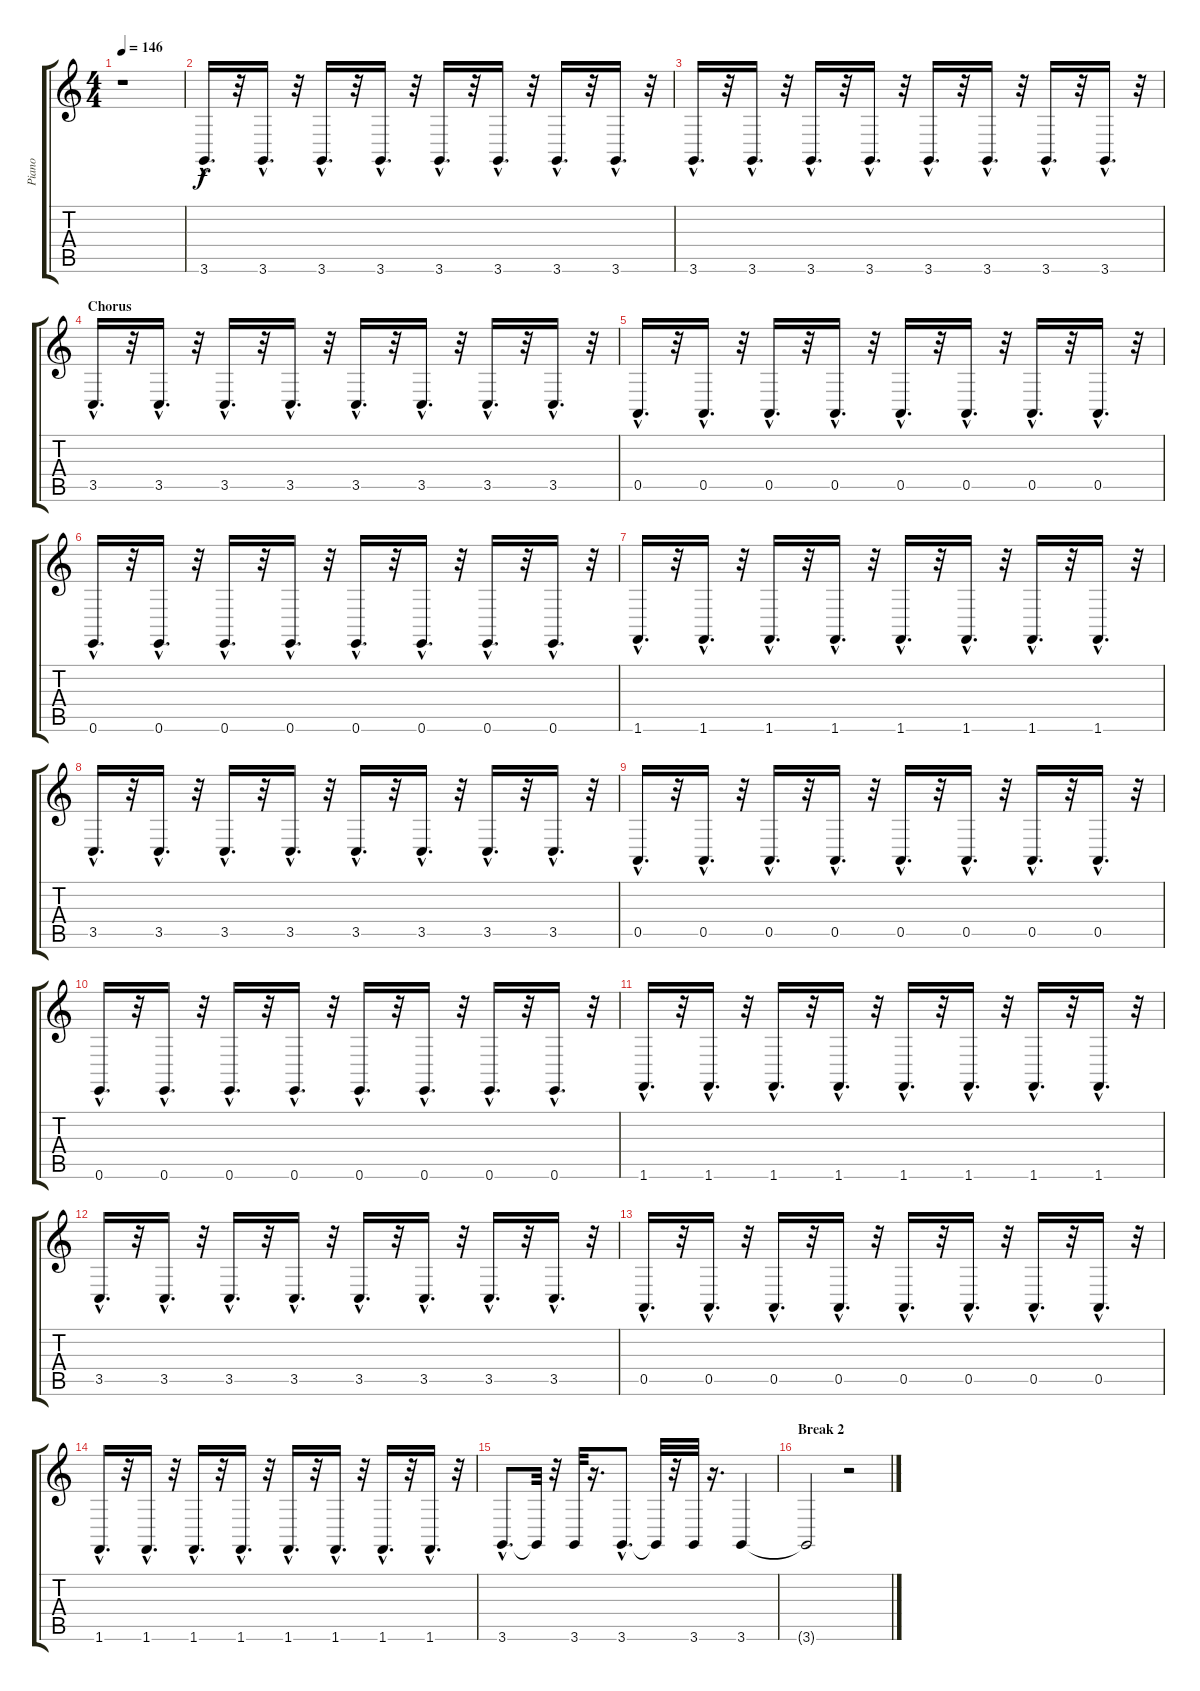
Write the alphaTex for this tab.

\track ("Piano" "Piano") {instrument brightacousticpiano}
\staff {score tabs}
\tuning (E4 B3 G3 D3 A2 E2) {hide}
\ts (4 4)
\tempo 146
\clef g2
\ks c
r.1{dy f} |
3.6{hac}.16{d} r.32 3.6{hac}.16{d} r.32 3.6{hac}.16{d} r.32 3.6{hac}.16{d} r.32 3.6{hac}.16{d} r.32 3.6{hac}.16{d} r.32 3.6{hac}.16{d} r.32 3.6{hac}.16{d} r.32 |
3.6{hac}.16{d} r.32 3.6{hac}.16{d} r.32 3.6{hac}.16{d} r.32 3.6{hac}.16{d} r.32 3.6{hac}.16{d} r.32 3.6{hac}.16{d} r.32 3.6{hac}.16{d} r.32 3.6{hac}.16{d} r.32 |
\section ("" "Chorus")
3.5{hac}.16{d} r.32 3.5{hac}.16{d} r.32 3.5{hac}.16{d} r.32 3.5{hac}.16{d} r.32 3.5{hac}.16{d} r.32 3.5{hac}.16{d} r.32 3.5{hac}.16{d} r.32 3.5{hac}.16{d} r.32 |
0.5{hac}.16{d} r.32 0.5{hac}.16{d} r.32 0.5{hac}.16{d} r.32 0.5{hac}.16{d} r.32 0.5{hac}.16{d} r.32 0.5{hac}.16{d} r.32 0.5{hac}.16{d} r.32 0.5{hac}.16{d} r.32 |
0.6{hac}.16{d} r.32 0.6{hac}.16{d} r.32 0.6{hac}.16{d} r.32 0.6{hac}.16{d} r.32 0.6{hac}.16{d} r.32 0.6{hac}.16{d} r.32 0.6{hac}.16{d} r.32 0.6{hac}.16{d} r.32 |
1.6{hac}.16{d} r.32 1.6{hac}.16{d} r.32 1.6{hac}.16{d} r.32 1.6{hac}.16{d} r.32 1.6{hac}.16{d} r.32 1.6{hac}.16{d} r.32 1.6{hac}.16{d} r.32 1.6{hac}.16{d} r.32 |
3.5{hac}.16{d} r.32 3.5{hac}.16{d} r.32 3.5{hac}.16{d} r.32 3.5{hac}.16{d} r.32 3.5{hac}.16{d} r.32 3.5{hac}.16{d} r.32 3.5{hac}.16{d} r.32 3.5{hac}.16{d} r.32 |
0.5{hac}.16{d} r.32 0.5{hac}.16{d} r.32 0.5{hac}.16{d} r.32 0.5{hac}.16{d} r.32 0.5{hac}.16{d} r.32 0.5{hac}.16{d} r.32 0.5{hac}.16{d} r.32 0.5{hac}.16{d} r.32 |
0.6{hac}.16{d} r.32 0.6{hac}.16{d} r.32 0.6{hac}.16{d} r.32 0.6{hac}.16{d} r.32 0.6{hac}.16{d} r.32 0.6{hac}.16{d} r.32 0.6{hac}.16{d} r.32 0.6{hac}.16{d} r.32 |
1.6{hac}.16{d} r.32 1.6{hac}.16{d} r.32 1.6{hac}.16{d} r.32 1.6{hac}.16{d} r.32 1.6{hac}.16{d} r.32 1.6{hac}.16{d} r.32 1.6{hac}.16{d} r.32 1.6{hac}.16{d} r.32 |
3.5{hac}.16{d} r.32 3.5{hac}.16{d} r.32 3.5{hac}.16{d} r.32 3.5{hac}.16{d} r.32 3.5{hac}.16{d} r.32 3.5{hac}.16{d} r.32 3.5{hac}.16{d} r.32 3.5{hac}.16{d} r.32 |
0.5{hac}.16{d} r.32 0.5{hac}.16{d} r.32 0.5{hac}.16{d} r.32 0.5{hac}.16{d} r.32 0.5{hac}.16{d} r.32 0.5{hac}.16{d} r.32 0.5{hac}.16{d} r.32 0.5{hac}.16{d} r.32 |
1.6{hac}.16{d} r.32 1.6{hac}.16{d} r.32 1.6{hac}.16{d} r.32 1.6{hac}.16{d} r.32 1.6{hac}.16{d} r.32 1.6{hac}.16{d} r.32 1.6{hac}.16{d} r.32 1.6{hac}.16{d} r.32 |
3.6{hac}.8{d} 3.6{t}.32 r.32 3.6.32 r.16{d} 3.6{hac}.8{d} 3.6{t}.32 r.32 3.6.32 r.16{d} 3.6.4 |
\section ("" "Break 2")
3.6{t}.2 r.2
